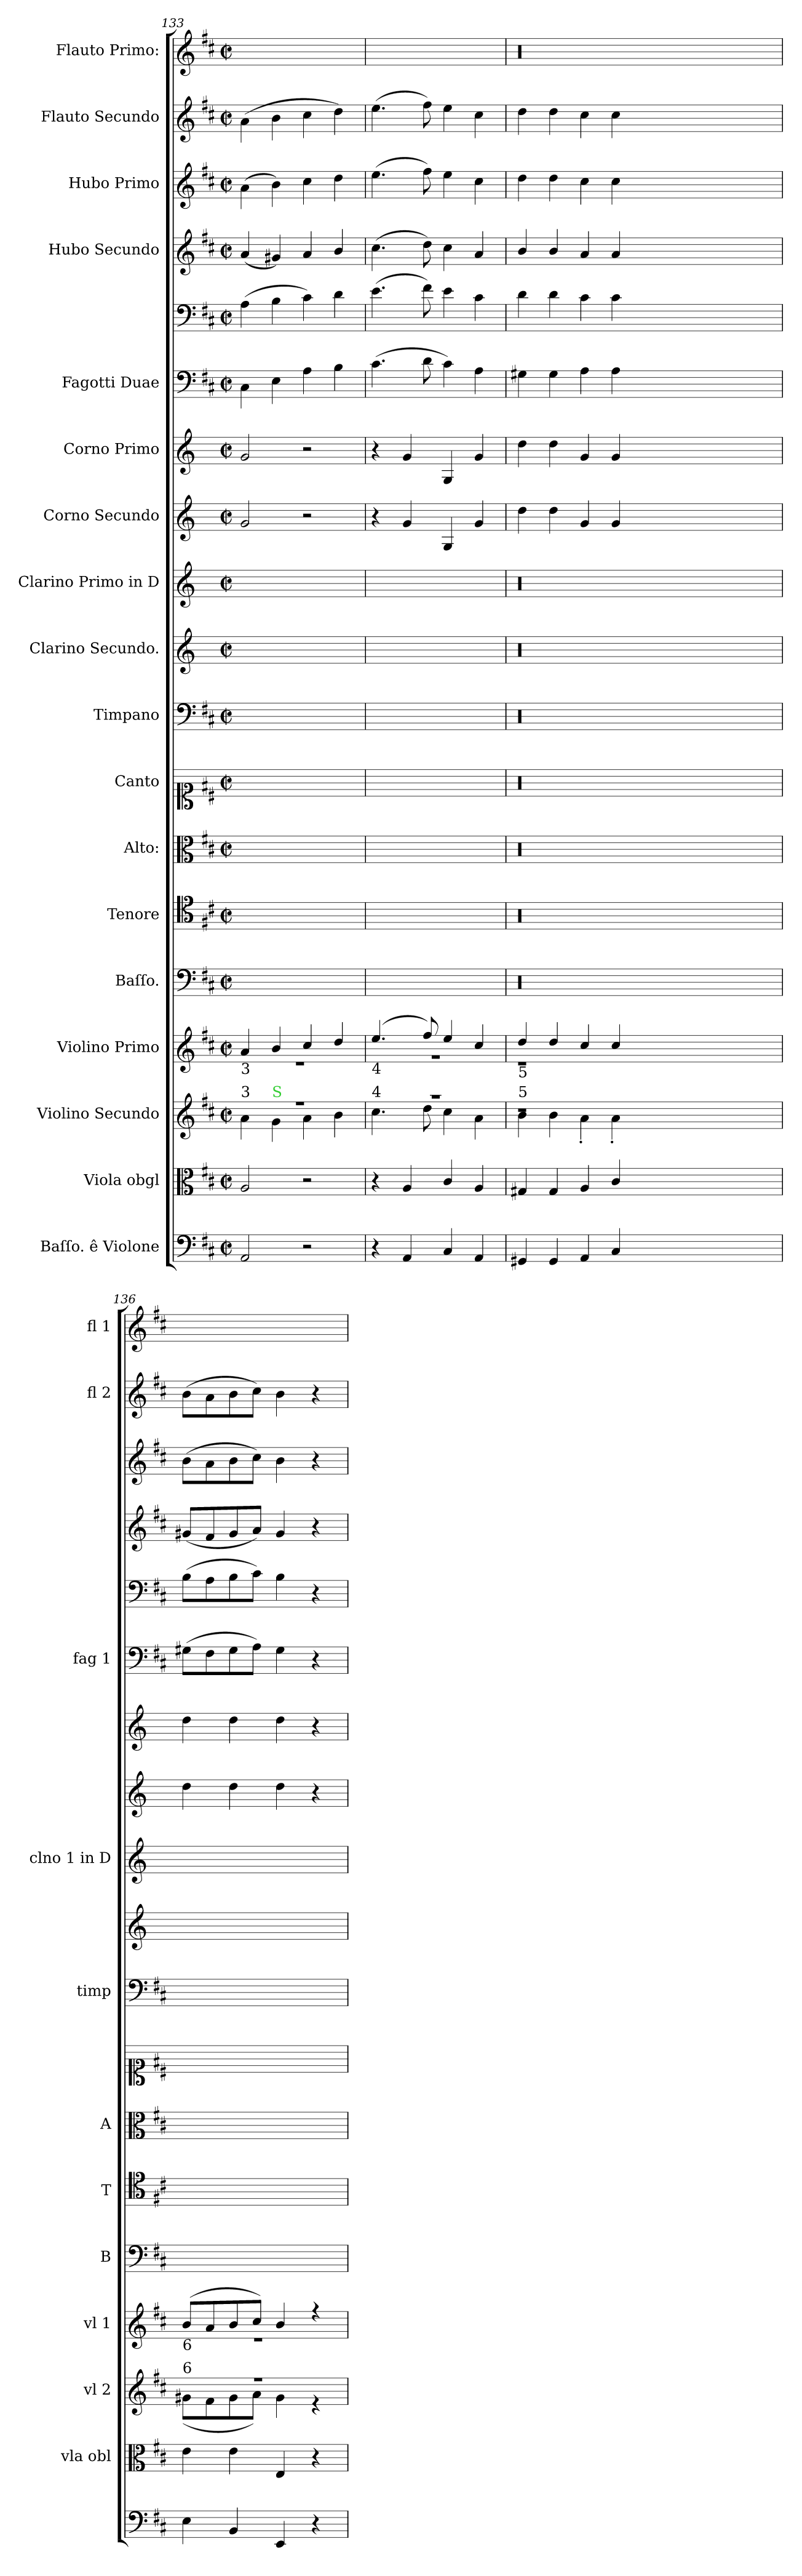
**kern	**kern	**kern	**kern	**kern	**kern	**kern	**kern	**kern	**kern	**kern	**kern	**kern	**kern	**kern	**kern	**kern	**kern	**kern
*part18	*part17	*part16	*part15	*part14	*part13	*part12	*part11	*part10	*part9	*part8	*part7	*part6	*part5	*part5	*part4	*part3	*part2	*part1
*staff19	*staff18	*staff17	*staff16	*staff15	*staff14	*staff13	*staff12	*staff11	*staff10	*staff9	*staff8	*staff7	*staff6	*staff5	*staff4	*staff3	*staff2	*staff1
*I"Baſſo. ê Violone	*I"Viola obgl	*I"Violino Secundo	*I"Violino Primo	*I"Baſſo.	*I"Tenore	*I"Alto:	*I"Canto	*I"Timpano	*I"Clarino Secundo.	*I"Clarino Primo in D	*I"Corno Secundo	*I"Corno Primo	*I"Fagotti Duae	*	*I"Hubo Secundo	*I"Hubo Primo	*I"Flauto Secundo	*I"Flauto Primo:
*	*I'vla obl	*I'vl 2	*I'vl 1	*I'B	*I'T	*I'A	*	*I'timp	*	*I'clno 1 in D	*	*	*I'fag 1	*	*	*	*I'fl 2	*I'fl 1
*clefF4	*clefC3	*clefG2	*clefG2	*clefF4	*clefC4	*clefC3	*clefC1	*clefF4	*clefG2	*clefG2	*clefG2	*clefG2	*clefF4	*clefF4	*clefG2	*clefG2	*clefG2	*clefG2
*	*	*	*	*	*	*	*	*	*ITrd-1c-2	*ITrd-1c-2	*ITrd6c10	*ITrd6c10	*	*	*	*	*	*
*k[f#c#]	*k[f#c#]	*k[f#c#]	*k[f#c#]	*k[f#c#]	*k[f#c#]	*k[f#c#]	*k[f#c#]	*k[f#c#]	*k[f#c#]	*k[f#c#]	*k[f#c#]	*k[f#c#]	*k[f#c#]	*k[f#c#]	*k[f#c#]	*k[f#c#]	*k[f#c#]	*k[f#c#]
*D:	*D:	*D:	*D:	*D:	*D:	*D:	*D:	*D:	*D:	*D:	*D:	*D:	*D:	*D:	*D:	*D:	*D:	*D:
*M2/2	*M2/2	*M2/2	*M2/2	*M2/2	*M2/2	*M2/2	*M2/2	*M2/2	*M2/2	*M2/2	*M2/2	*M2/2	*M2/2	*M2/2	*M2/2	*M2/2	*M2/2	*M2/2
*met(c|)	*met(c|)	*met(c|)	*met(c|)	*met(c|)	*met(c|)	*met(c|)	*met(c|)	*met(c|)	*met(c|)	*met(c|)	*met(c|)	*met(c|)	*met(c|)	*met(c|)	*met(c|)	*met(c|)	*met(c|)	*met(c|)
=133	=133	=133	=133	=133	=133	=133	=133	=133	=133	=133	=133	=133	=133	=133	=133	=133	=133	=133
*	*	*^	*^	*	*	*	*	*	*	*	*	*	*	*	*	*	*	*
!	!	!	!	!LO:TX:b:t=3	!	!	!	!	!	!	!	!	!	!	!	!	!	!	!	!
!	!	!LO:TX:a:t=3	!	!	!	!	!	!	!	!	!	!	!	!	!	!	!	!	!	!
2AA/	2A/	1r	4a!\	4a!/	1r	1ryy	1ryy	1ryy	1ryy	1ryy	1ryy	1ryy	2A/	2A/	4C#\	(4A\	(4a/	(4a\	(4a\	1ryy
!	!	!	!LO:TX:a:color=limegreen:t=S	!	!	!	!	!	!	!	!	!	!	!	!	!	!	!	!	!
.	.	.	4g!\	4b!/	.	.	.	.	.	.	.	.	.	.	4E\	4B\	4g#X/)	4b\)	4b\	.
2r	2r	.	4a!\	4cc#!/	.	.	.	.	.	.	.	.	2r	2r	4A\	4c#\)	4a/	4cc#\	4cc#\	.
.	.	.	4b!\	4dd!/	.	.	.	.	.	.	.	.	.	.	4B\	4d\	4b/	4dd\	4dd\)	.
=134	=134	=134	=134	=134	=134	=134	=134	=134	=134	=134	=134	=134	=134	=134	=134	=134	=134	=134	=134	=134
!	!	!	!	!LO:TX:b:t=4	!	!	!	!	!	!	!	!	!	!	!	!	!	!	!	!
!	!	!LO:TX:a:t=4	!	!	!	!	!	!	!	!	!	!	!	!	!	!	!	!	!	!
4r	4r	1r	4.cc#!\	(<4.ee!/	1r	1ryy	1ryy	1ryy	1ryy	1ryy	1ryy	1ryy	4r	4r	(4.c#\	(4.e\	(4.cc#\	(4.ee\	(4.ee\	1ryy
4AA/	4A/	.	.	.	.	.	.	.	.	.	.	.	4A/	4A/	.	.	.	.	.	.
.	.	.	8dd!\	8ff#!/)	.	.	.	.	.	.	.	.	.	.	8d\	8f#\)	8dd\)	8ff#\)	8ff#\)	.
4C#/	4c#/	.	4cc#!\	4ee!/	.	.	.	.	.	.	.	.	4AA/	4AA/	4c#\)	4e\	4cc#\	4ee\	4ee\	.
4AA/	4A/	.	4a!\	4cc#!/	.	.	.	.	.	.	.	.	4A/	4A/	4A\	4c#\	4a/	4cc#\	4cc#\	.
=135	=135	=135	=135	=135	=135	=135	=135	=135	=135	=135	=135	=135	=135	=135	=135	=135	=135	=135	=135	=135
!	!	!	!	!LO:TX:b:t=5	!	!	!	!	!	!	!	!	!	!	!	!	!	!	!	!
!	!	!LO:TX:a:t=5	!	!	!	!	!	!	!	!	!	!	!	!	!	!	!	!	!	!
4GG#X/	4G#X/	1r	4b!\	4dd!/	1r	00r	00r	00r	00r	00r	00r	00r	4e\	4e\	4G#X\	4d\	4b/	4dd\	4dd\	00r
4GG#/	4G#/	.	4b!\	4dd!/	.	.	.	.	.	.	.	.	4e\	4e\	4G#\	4d\	4b/	4dd\	4dd\	.
4AA/	4A/	.	4a'>!\	4cc#!/	.	.	.	.	.	.	.	.	4A/	4A/	4A\	4c#\	4a/	4cc#\	4cc#\	.
4C#/	4c#/	.	4a'>!\	4cc#!/	.	.	.	.	.	.	.	.	4A/	4A/	4A\	4c#\	4a/	4cc#\	4cc#\	.
0.ryy	0.ryy	0.ryy	0.ryy	0.ryy	0.ryy	.	.	.	.	.	.	.	0.ryy	0.ryy	0.ryy	0.ryy	0.ryy	0.ryy	0.ryy	.
=136	=136	=136	=136	=136	=136	=136	=136	=136	=136	=136	=136	=136	=136	=136	=136	=136	=136	=136	=136	=136
!	!	!	!	!LO:TX:b:t=6	!	!	!	!	!	!	!	!	!	!	!	!	!	!	!	!
!	!	!LO:TX:a:t=6	!	!	!	!	!	!	!	!	!	!	!	!	!	!	!	!	!	!
4E\	4e\	1r	(>8g#X!\L	(<8b!/L	1r	1ryy	1ryy	1ryy	1ryy	1ryy	1ryy	1ryy	4e\	4e\	(8G#X\L	(8B\L	(8g#X/L	(8b\L	(8b\L	1ryy
.	.	.	8f#!\	8a!/	.	.	.	.	.	.	.	.	.	.	8F#\	8A\	8f#/	8a\	8a\	.
4BB/	4e\	.	8g#!\	8b!/	.	.	.	.	.	.	.	.	4e\	4e\	8G#\	8B\	8g#/	8b\	8b\	.
.	.	.	8a!\J)	8cc#!/J)	.	.	.	.	.	.	.	.	.	.	8A\J)	8c#\J)	8a/J)	8cc#\J)	8cc#\J)	.
4EE/	4E/	.	4g#!\	4b!/	.	.	.	.	.	.	.	.	4e\	4e\	4G#\	4B\	4g#/	4b\	4b\	.
4r	4r	.	4r	4r	.	.	.	.	.	.	.	.	4r	4r	4r	4r	4r	4r	4r	.
*	*	*v	*v	*	*	*	*	*	*	*	*	*	*	*	*	*	*	*	*	*
*	*	*	*v	*v	*	*	*	*	*	*	*	*	*	*	*	*	*	*	*
=	=	=	=	=	=	=	=	=	=	=	=	=	=	=	=	=	=	=
*-	*-	*-	*-	*-	*-	*-	*-	*-	*-	*-	*-	*-	*-	*-	*-	*-	*-	*-
